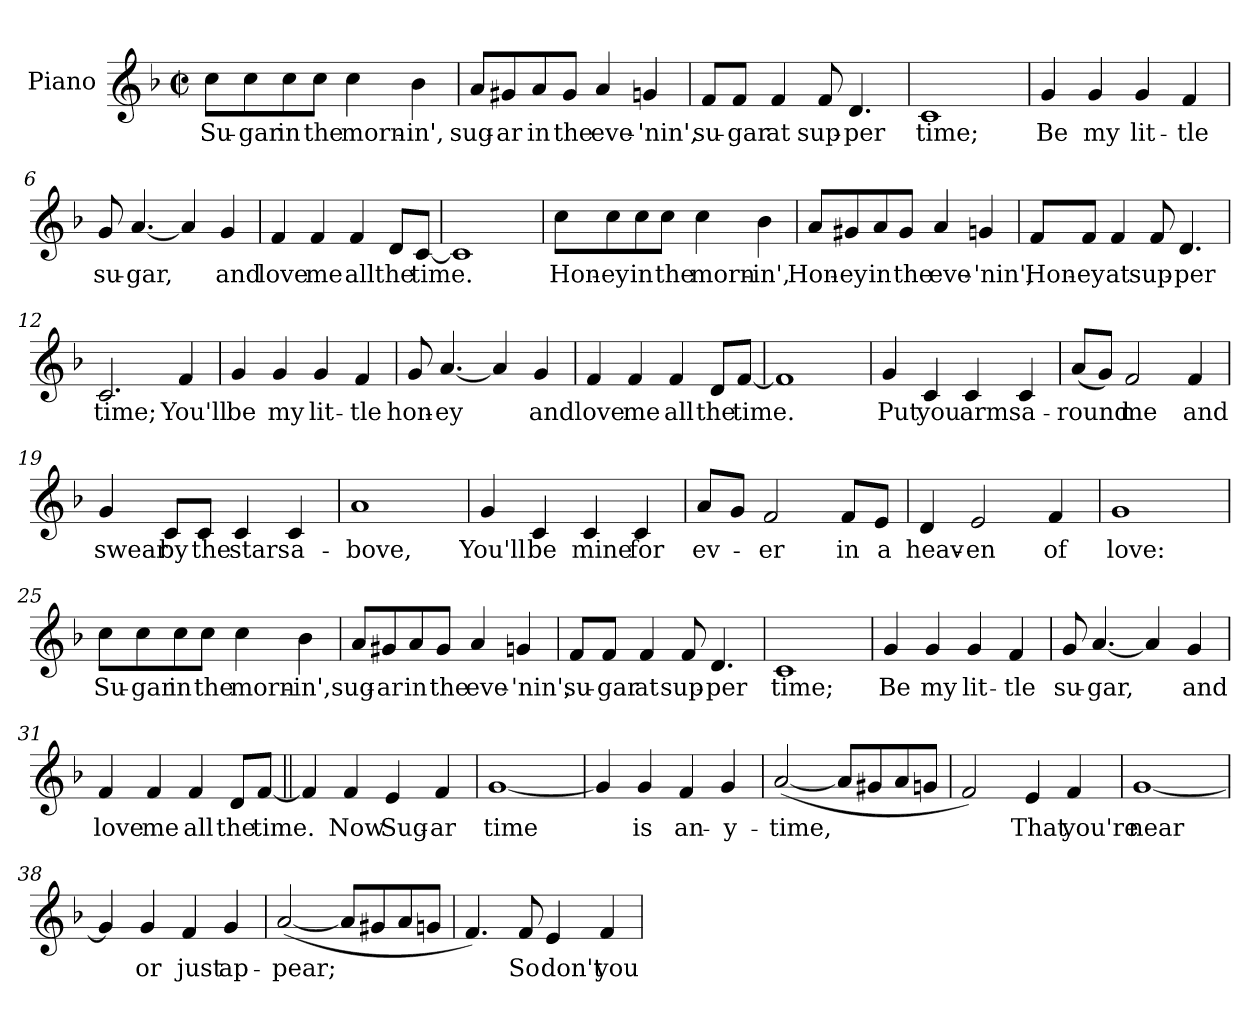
**kern	**text
*part1	*part1
*staff1	*staff1
*I"Piano	*
*I'Pno.	*
*clefG2	*
*k[b-]	*
*F:	*
*M2/2	*
*met(c|)	*
=1	=1
8cc\L	Su-
8cc\	-gar
8cc\	in
8cc\J	the
4cc\	morn-
4b-\	-in',
=2	=2
8a/L	sug-
8g#X/	-ar
8a/	in
8g#/J	the
4a/	eve-
4gn/	-'nin',
=3	=3
8f/L	su-
8f/J	-gar
4f/	at
8f/	sup-
4.d/	-per
=4	=4
1c	time;
!!LO:LB:g=z
=5	=5
4g/	Be
4g/	my
4g/	lit-
4f/	-tle
=6	=6
8g/	su-
[4.a/	-gar,
4a/]	.
4g/	and
=7	=7
4f/	love
4f/	me
4f/	all
8d/L	the
[8c/J	time.
=8	=8
1c]	.
!!LO:LB:g=z
=9	=9
8cc\L	Hon-
8cc\	-ey
8cc\	in
8cc\J	the
4cc\	morn-
4b-\	-in',
=10	=10
8a/L	Hon-
8g#X/	-ey
8a/	in
8g#/J	the
4a/	eve-
4gn/	-'nin',
=11	=11
8f/L	Hon-
8f/J	-ey
4f/	at
8f/	sup-
4.d/	-per
=12	=12
2.c/	time;
4f/	You'll
!!LO:LB:g=z
=13	=13
4g/	be
4g/	my
4g/	lit-
4f/	-tle
=14	=14
8g/	hon-
[4.a/	-ey
4a/]	.
4g/	and
=15	=15
4f/	love
4f/	me
4f/	all
8d/L	the
[8f/J	time.
=16	=16
1f]	.
=17	=17
4g/	Put
4c/	you
4c/	arms
4c/	a-
!!LO:LB:g=z
=18	=18
(8a/L	-round
8g/J)	.
2f/	me
4f/	and
=19	=19
4g/	swear
8c/L	by
8c/J	the
4c/	stars
4c/	a-
=20	=20
1a	-bove,
=21	=21
4g/	You'll
4c/	be
4c/	mine
4c/	for
=22	=22
8a/L	ev-
8g/J	.
2f/	-er
8f/L	in
8e/J	a
!!LO:LB:g=z
=23	=23
4d/	heav-
2e/	-en
4f/	of
=24	=24
1g	love:
=25	=25
8cc\L	Su-
8cc\	-gar
8cc\	in
8cc\J	the
4cc\	morn-
4b-\	-in',
=26	=26
8a/L	sug-
8g#X/	-ar
8a/	in
8g#/J	the
4a/	eve-
4gn/	-'nin',
=27	=27
8f/L	su-
8f/J	-gar
4f/	at
8f/	sup-
4.d/	-per
!!LO:LB:g=z
=28	=28
1c	time;
=29	=29
4g/	Be
4g/	my
4g/	lit-
4f/	-tle
=30	=30
8g/	su-
[4.a/	-gar,
4a/]	.
4g/	and
=31	=31
4f/	love
4f/	me
4f/	all
8d/L	the
[8f/J	time.
=32||	=32||
4f/]	.
4f/	Now
4e/	Sug-
4f/	-ar
=33	=33
[1g	time
!!LO:LB:g=z
=34	=34
4g/]	.
4g/	is
4f/	an-
4g/	-y-
=35	=35
([2a/	-time,
8a/L]	.
8g#X/	.
8a/	.
8gn/J	.
=36	=36
2f/)	.
4e/	That
4f/	you're
=37	=37
[1g	near
=38	=38
4g/]	.
4g/	or
4f/	just
4g/	ap-
!!LO:PB:g=z
=39	=39
([2a/	-pear;
8a/L]	.
8g#X/	.
8a/	.
8gn/J	.
=40	=40
4.f/)	.
8f/	So
4e/	don't
4f/	you
=	=
*-	*-
